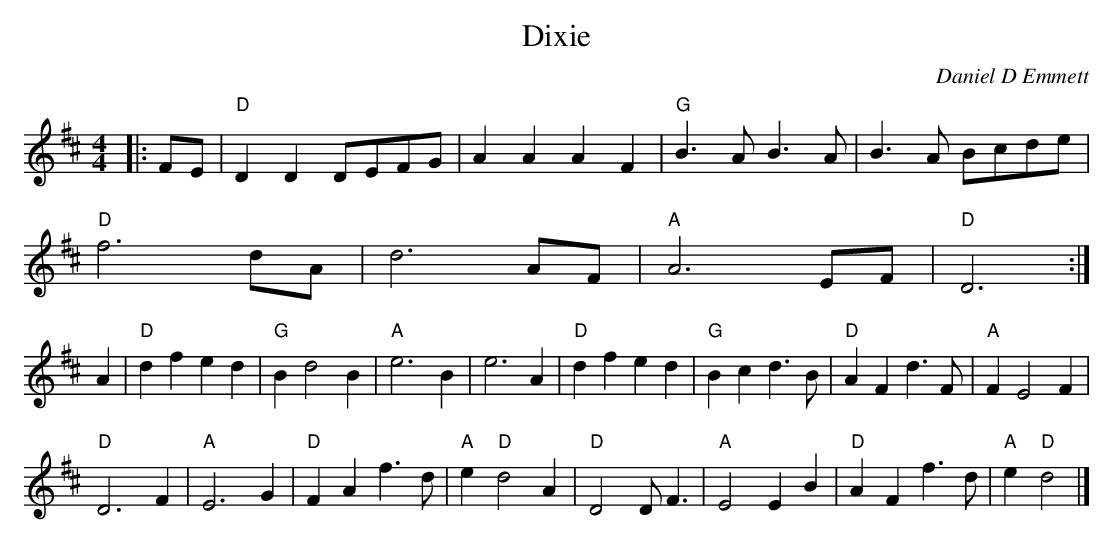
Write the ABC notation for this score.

X:1
T:Dixie
C:Daniel D Emmett
M:4/4
L:1/4
K:D
|:F/E/|"D"DD  D/E/F/G/ |AAAF|"G"B>A B>A| B>A B/c/d/e/|
"D"f3 d/A/ | d3 A/F/ | "A"A3 E/F/ | "D" D3:|
A |"D" dfed | "G"Bd2B | "A"e3 B | e3 A | "D"dfed | "G"Bcd>B | "D" AF d>F | "A" FE2F|
"D"D3F | "A"E3G | "D"FAf>d | "A"e "D"d2 A | "D"D2 D<F | "A"E2E B| "D"AFf>d | "A"e "D"d2|]
